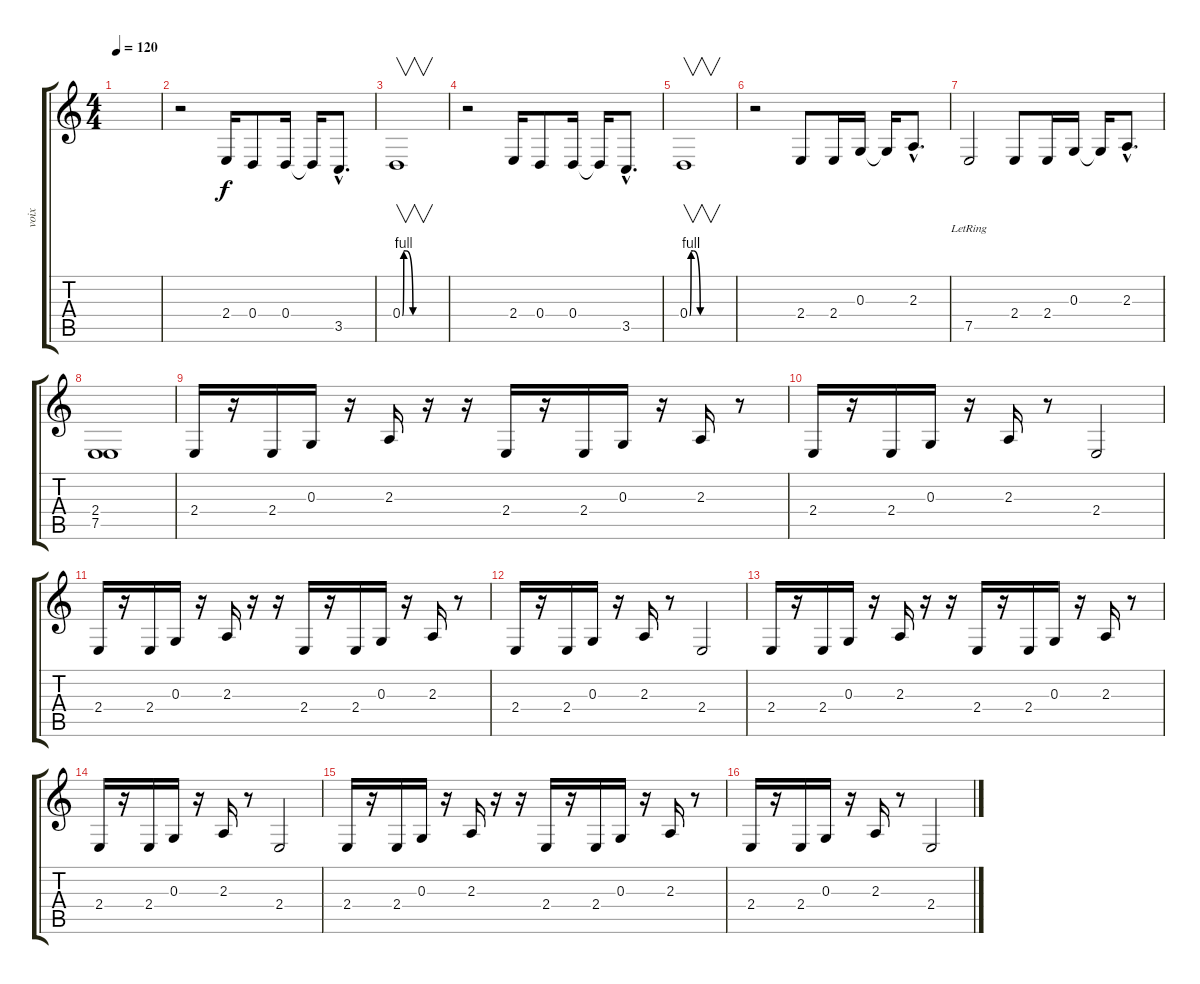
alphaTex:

\track ("voix" "voix") {instrument tenorsax}
\staff {score tabs}
\tuning (E4 B3 G3 D3 A2 E2) {hide}
\ts (4 4)
\tempo 120
\clef g2
\ks c
|
r.2 2.4.16 0.4.8 0.4.16 0.4{t}.16 3.5{hac}.8{d} |
0.4{be (custom 0 0 2 4 5 4 15 0 60 0)}.1{v} |
r.2 2.4.16 0.4.8 0.4.16 0.4{t}.16 3.5{hac}.8{d} |
0.4{be (custom 0 0 2 4 5 4 15 0 60 0)}.1{v} |
r.2 2.4.8 2.4.16 0.3.16 0.3{t}.16 2.3{hac}.8{d} |
7.5{lr}.2 2.4.8 2.4.16 0.3.16 0.3{t}.16 2.3{hac}.8{d} |
(2.4 7.5).1 |
2.4.16 r.16 2.4.16 0.3.16 r.16 2.3.16 r.16 r.16 2.4.16 r.16 2.4.16 0.3.16 r.16 2.3.16 r.8 |
2.4.16 r.16 2.4.16 0.3.16 r.16 2.3.16 r.8 2.4.2 |
2.4.16 r.16 2.4.16 0.3.16 r.16 2.3.16 r.16 r.16 2.4.16 r.16 2.4.16 0.3.16 r.16 2.3.16 r.8 |
2.4.16 r.16 2.4.16 0.3.16 r.16 2.3.16 r.8 2.4.2 |
2.4.16 r.16 2.4.16 0.3.16 r.16 2.3.16 r.16 r.16 2.4.16 r.16 2.4.16 0.3.16 r.16 2.3.16 r.8 |
2.4.16 r.16 2.4.16 0.3.16 r.16 2.3.16 r.8 2.4.2 |
2.4.16 r.16 2.4.16 0.3.16 r.16 2.3.16 r.16 r.16 2.4.16 r.16 2.4.16 0.3.16 r.16 2.3.16 r.8 |
2.4.16 r.16 2.4.16 0.3.16 r.16 2.3.16 r.8 2.4.2
